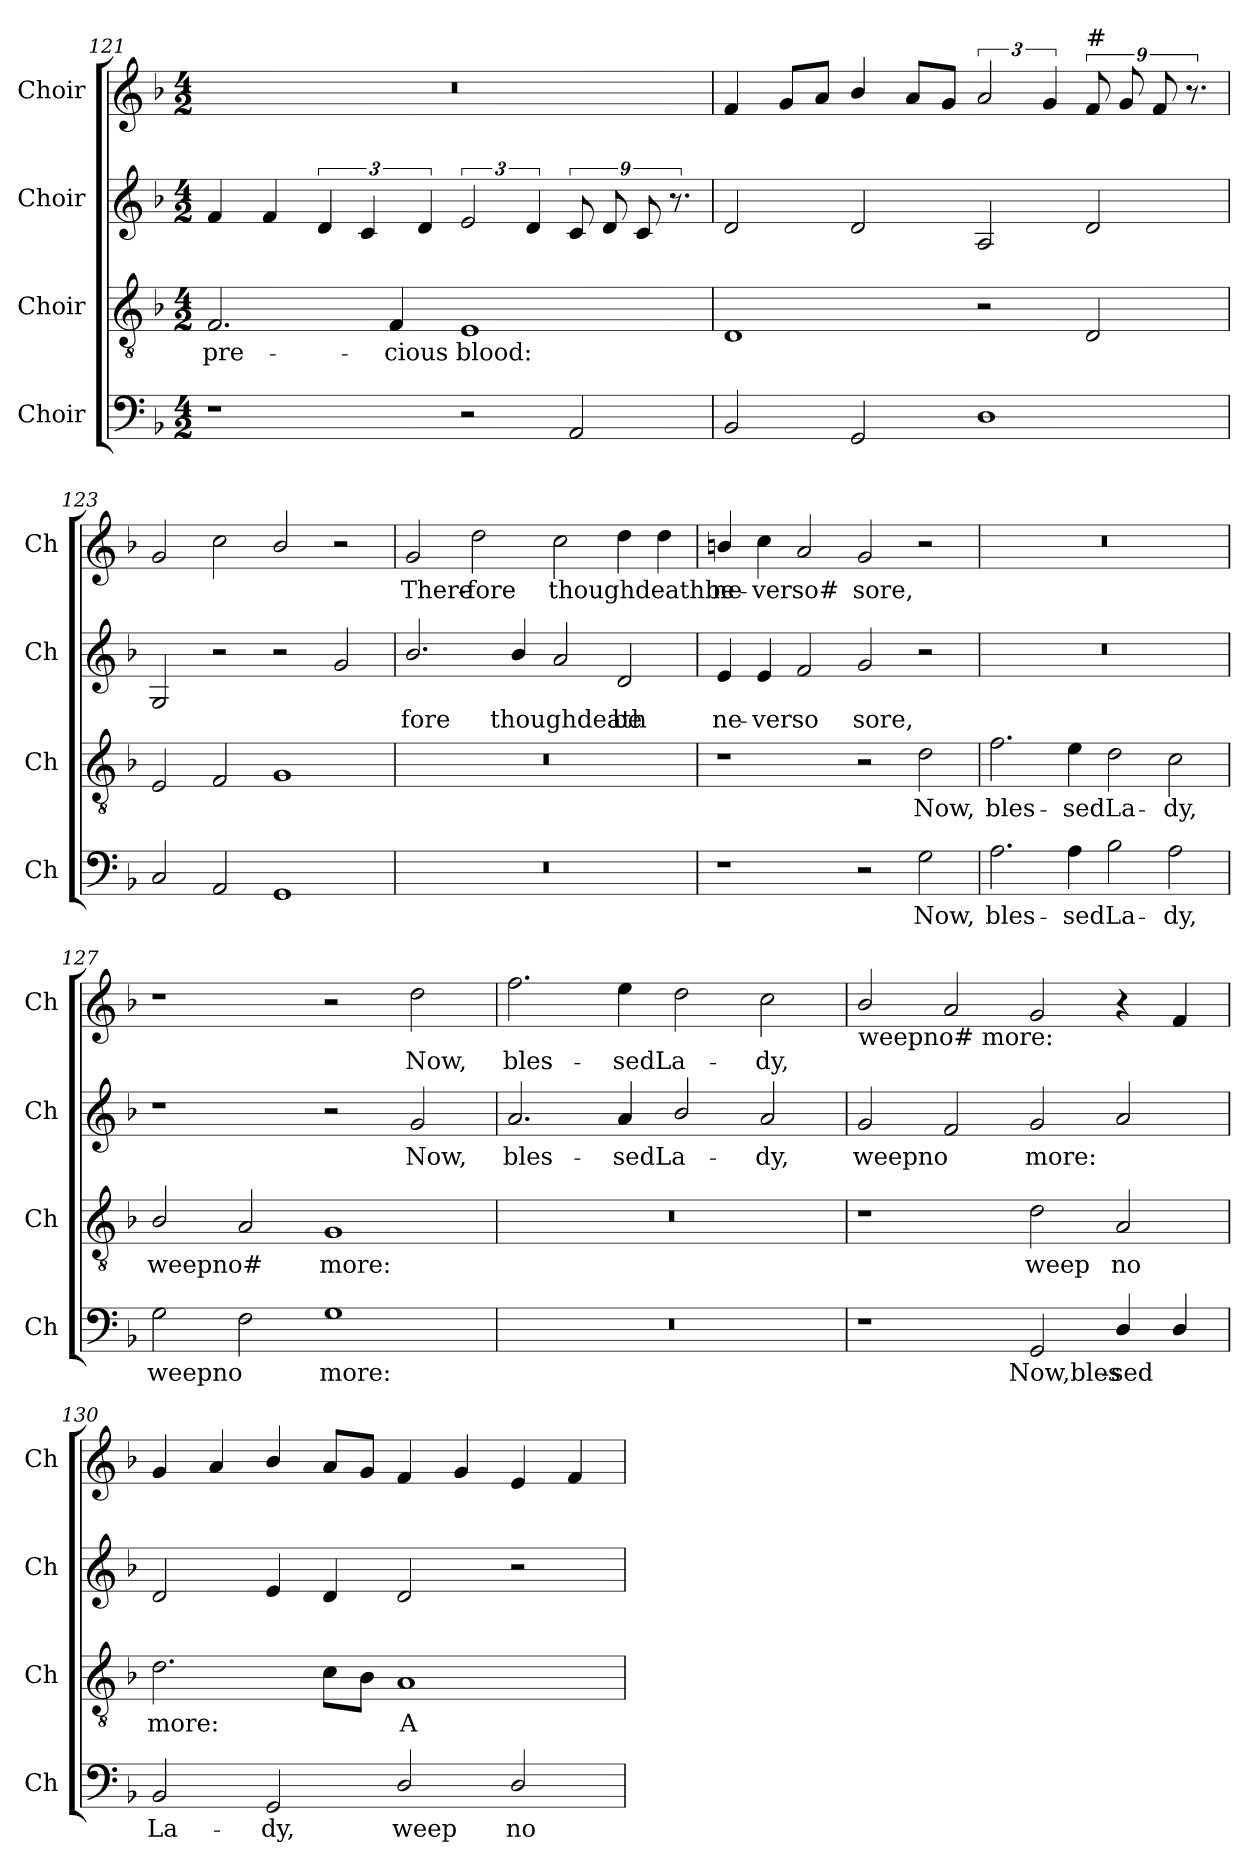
**kern	**text	**kern	**text	**kern	**text	**kern	**text
*part4	*part4	*part3	*part3	*part2	*part2	*part1	*part1
*staff4	*staff4	*staff3	*staff3	*staff2	*staff2	*staff1	*staff1
*I"Choir	*	*I"Choir	*	*I"Choir	*	*I"Choir	*
*I'Ch	*	*I'Ch	*	*I'Ch	*	*I'Ch	*
*clefF4	*	*clefGv2	*	*clefG2	*	*clefG2	*
*k[b-]	*	*k[b-]	*	*k[b-]	*	*k[b-]	*
*M4/2	*	*M4/2	*	*M4/2	*	*M4/2	*
=121	=121	=121	=121	=121	=121	=121	=121
!	!	!	!LO:LY:b	!	!	!	!
1r	.	2.F/	pre-	4f/	.	0r	.
.	.	.	.	4f/	.	.	.
.	.	.	.	6d/	.	.	.
.	.	.	.	6c/	.	.	.
!	!	!	!LO:LY:b	!	!	!	!
.	.	4F/	-cious	.	.	.	.
.	.	.	.	6d/	.	.	.
!	!	!	!LO:LY:b	!	!	!	!
2r	.	1E	blood:	3e/	.	.	.
.	.	.	.	6d/	.	.	.
2AA/	.	.	.	9c/	.	.	.
.	.	.	.	9d/	.	.	.
.	.	.	.	9c/	.	.	.
.	.	.	.	9.r	.	.	.
=122	=122	=122	=122	=122	=122	=122	=122
2BB-/	.	1D	.	2d/	.	4f/	.
.	.	.	.	.	.	8gL	.
.	.	.	.	.	.	8aJ	.
2GG/	.	.	.	2d/	.	4b-/	.
.	.	.	.	.	.	8aL	.
.	.	.	.	.	.	8gJ	.
1D	.	2r	.	2A/	.	3a/	.
.	.	.	.	.	.	6g/	.
!	!	!	!	!	!	!LO:TX:a:t=#	!
.	.	2D/	.	2d/	.	9f/	.
.	.	.	.	.	.	9g/	.
.	.	.	.	.	.	9f/	.
.	.	.	.	.	.	9.r	.
=123	=123	=123	=123	=123	=123	=123	=123
2C/	.	2E/	.	2G/	.	2g/	.
2AA/	.	2F/	.	2r	.	2cc\	.
1GG	.	1G	.	2r	.	2b-/	.
.	.	.	.	2g/	.	2r	.
!!LO:PB:g=z
=124	=124	=124	=124	=124	=124	=124	=124
!	!	!	!	!	!LO:LY:b	!	!LO:LY:b
0r	.	0r	.	2.b-/	fore	2g/	There-
!	!	!	!	!	!	!	!LO:LY:b
.	.	.	.	.	.	2dd\	-fore
!	!	!	!	!	!LO:LY:b	!	!
.	.	.	.	4b-/	thoughdeath	.	.
!	!	!	!	!	!	!	!LO:LY:b
.	.	.	.	2a/	.	2cc\	thoughdeathbe
!	!	!	!	!	!LO:LY:b	!	!
.	.	.	.	2d/	be	4dd\	.
.	.	.	.	.	.	4dd\	.
=125	=125	=125	=125	=125	=125	=125	=125
!	!	!	!	!	!LO:LY:b	!	!LO:LY:b
1r	.	1r	.	4e/	ne-	4bni/	ne-
!	!	!	!	!	!LO:LY:b	!	!LO:LY:b
.	.	.	.	4e/	-verso	4cc\	-verso#
.	.	.	.	2f/	.	2a/	.
!	!	!	!	!	!LO:LY:b	!	!LO:LY:b
2r	.	2r	.	2g/	sore,	2g/	sore,
!	!LO:LY:b	!	!LO:LY:b	!	!	!	!
2G\	Now,	2d\	Now,	2r	.	2r	.
=126	=126	=126	=126	=126	=126	=126	=126
!	!LO:LY:b	!	!LO:LY:b	!	!	!	!
2.A\	bles-	2.f\	bles-	0r	.	0r	.
!	!LO:LY:b	!	!LO:LY:b	!	!	!	!
4A\	-sedLa-	4e\	-sedLa-	.	.	.	.
2B-\	.	2d\	.	.	.	.	.
!	!LO:LY:b	!	!LO:LY:b	!	!	!	!
2A\	-dy,	2c\	-dy,	.	.	.	.
=127	=127	=127	=127	=127	=127	=127	=127
!	!LO:LY:b	!	!LO:LY:b	!	!	!	!
2G\	weepno	2B-/	weepno#	1r	.	1r	.
2F\	.	2A/	.	.	.	.	.
!	!LO:LY:b	!	!LO:LY:b	!	!	!	!
1G	more:	1G	more:	2r	.	2r	.
!	!	!	!	!	!LO:LY:b	!	!LO:LY:b
.	.	.	.	2g/	Now,	2dd\	Now,
=128	=128	=128	=128	=128	=128	=128	=128
!	!	!	!	!	!LO:LY:b	!	!LO:LY:b
0r	.	0r	.	2.a/	bles-	2.ff\	bles-
!	!	!	!	!	!LO:LY:b	!	!LO:LY:b
.	.	.	.	4a/	-sedLa-	4ee\	-sedLa-
.	.	.	.	2b-/	.	2dd\	.
!	!	!	!	!	!LO:LY:b	!	!LO:LY:b
.	.	.	.	2a/	-dy,	2cc\	-dy,
!!LO:LB:g=z
=129	=129	=129	=129	=129	=129	=129	=129
!	!	!	!	!	!	!LO:TX:b:t=weepno# more&colon;	!
!	!	!	!	!	!LO:LY:b	!	!
1r	.	1r	.	2g/	weepno	2b-/	.
.	.	.	.	2f/	.	2a/	.
!	!LO:LY:b	!	!LO:LY:b	!	!LO:LY:b	!	!
2GG/	Now,bles-	2d\	weep	2g/	more:	2g/	.
!	!LO:LY:b	!	!LO:LY:b	!	!	!	!
4D/	-sed	2A/	no	2a/	.	4r	.
4D/	.	.	.	.	.	4f/	.
=130	=130	=130	=130	=130	=130	=130	=130
!	!LO:LY:b	!	!LO:LY:b	!	!	!	!
2BB-/	La-	2.d\	more:	2d/	.	4g/	.
.	.	.	.	.	.	4a/	.
!	!LO:LY:b	!	!	!	!	!	!
2GG/	-dy,	.	.	4e/	.	4b-/	.
.	.	8cL	.	4d/	.	8aL	.
.	.	8B-J	.	.	.	8gJ	.
!	!LO:LY:b	!	!LO:LY:b	!	!	!	!
2D/	weep	1A	A-	2d/	.	4f/	.
.	.	.	.	.	.	4g/	.
!	!LO:LY:b	!	!	!	!	!	!
2D/	no	.	.	2r	.	4e/	.
.	.	.	.	.	.	4f/	.
=	=	=	=	=	=	=	=
*-	*-	*-	*-	*-	*-	*-	*-
